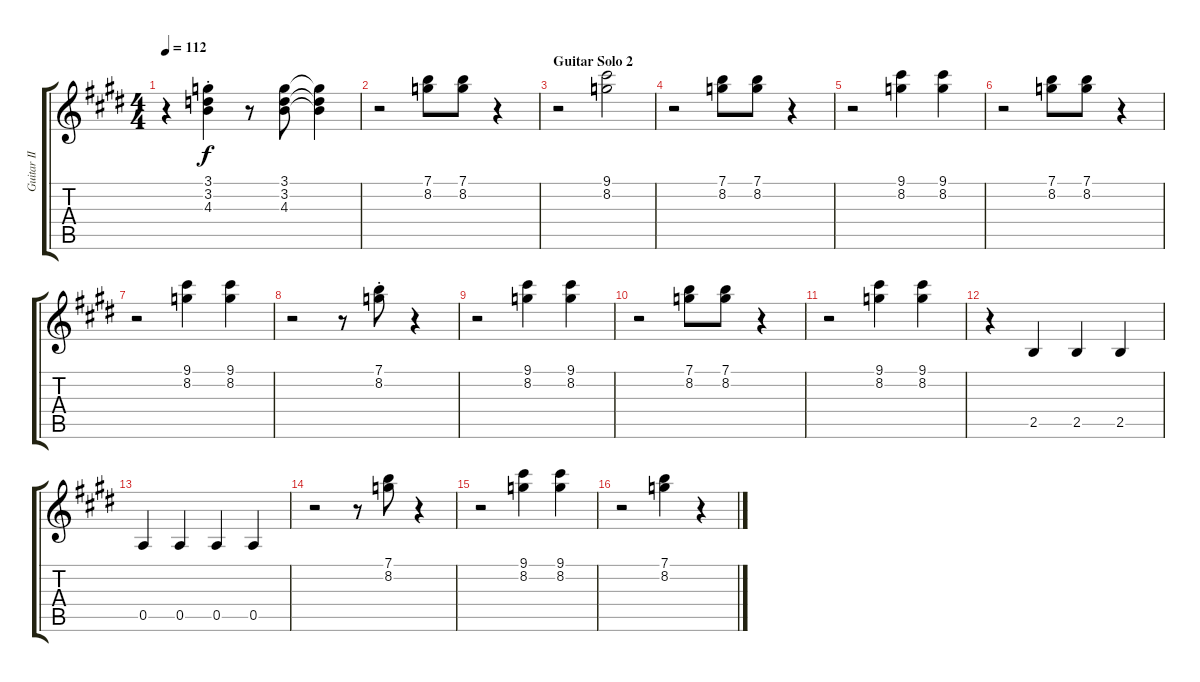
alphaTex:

\track ("Guitar II" "Guitar II") {instrument electricguitarclean}
\staff {score tabs}
\tuning (E4 B3 G3 D3 A2 E2) {hide}
\ts (4 4)
\tempo 112
\clef g2
\ks e
r.4{dy f} (3.1{st} 3.2{st} 4.3{st}).4 r.8 (3.1 3.2 4.3).8 (3.1{t} 3.2{t} 4.3{t}).4 |
r.2 (7.1 8.2).8 (7.1 8.2).8 r.4 |
\section ("" "Guitar Solo 2")
r.2 (9.1 8.2).2 |
r.2 (7.1 8.2).8 (7.1 8.2).8 r.4 |
r.2 (9.1 8.2).4 (9.1 8.2).4 |
r.2 (7.1 8.2).8 (7.1 8.2).8 r.4 |
r.2 (9.1 8.2).4 (9.1 8.2).4 |
r.2 r.8 (7.1{st} 8.2{st}).8 r.4 |
r.2 (9.1 8.2).4 (9.1 8.2).4 |
r.2 (7.1 8.2).8 (7.1 8.2).8 r.4 |
r.2 (9.1 8.2).4 (9.1 8.2).4 |
r.4 2.5.4 2.5.4 2.5.4 |
0.5.4 0.5.4 0.5.4 0.5.4 |
r.2 r.8 (7.1 8.2).8 r.4 |
r.2 (9.1 8.2).4 (9.1 8.2).4 |
r.2 (7.1 8.2).4 r.4
